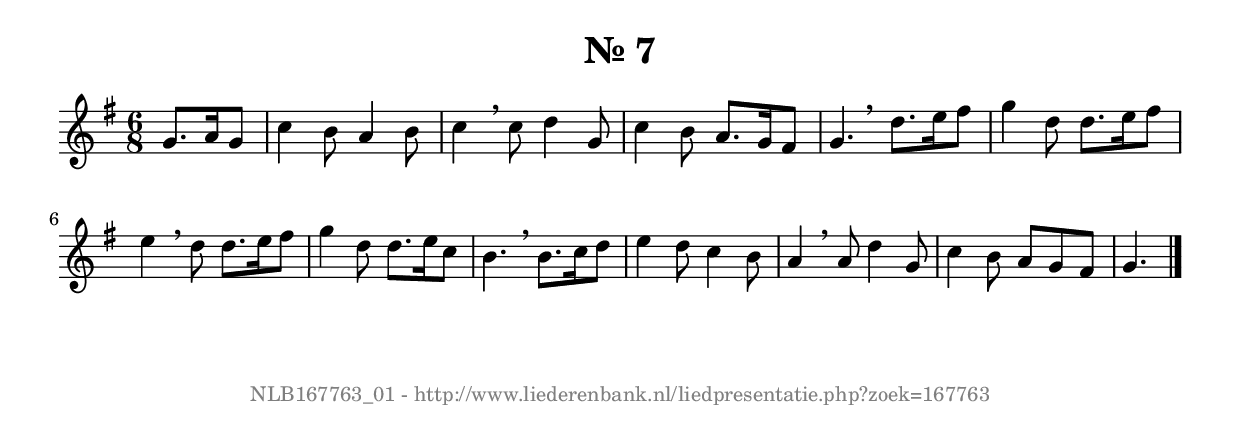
%
% produced by wce2krn 1.64 (7 June 2014)
%
\version"2.16"
#(append! paper-alist '(("long" . (cons (* 210 mm) (* 2000 mm)))))
#(set-default-paper-size "long")
sb = {\breathe}
mBreak = {\breathe }
bBreak = {\breathe }
x = {\once\override NoteHead #'style = #'cross }
gl=\glissando
itime={\override Staff.TimeSignature #'stencil = ##f }
ficta = {\once\set suggestAccidentals = ##t}
fine = {\once\override Score.RehearsalMark #'self-alignment-X = #1 \mark \markup {\italic{Fine}}}
dc = {\once\override Score.RehearsalMark #'self-alignment-X = #1 \mark \markup {\italic{D.C.}}}
dcf = {\once\override Score.RehearsalMark #'self-alignment-X = #1 \mark \markup {\italic{D.C. al Fine}}}
dcc = {\once\override Score.RehearsalMark #'self-alignment-X = #1 \mark \markup {\italic{D.C. al Coda}}}
ds = {\once\override Score.RehearsalMark #'self-alignment-X = #1 \mark \markup {\italic{D.S.}}}
dsf = {\once\override Score.RehearsalMark #'self-alignment-X = #1 \mark \markup {\italic{D.S. al Fine}}}
dsc = {\once\override Score.RehearsalMark #'self-alignment-X = #1 \mark \markup {\italic{D.S. al Coda}}}
pv = {\set Score.repeatCommands = #'((volta "1"))}
sv = {\set Score.repeatCommands = #'((volta "2"))}
tv = {\set Score.repeatCommands = #'((volta "3"))}
qv = {\set Score.repeatCommands = #'((volta "4"))}
xv = {\set Score.repeatCommands = #'((volta #f))}
\header{ tagline = ""
title = "Nr. 7"
}
\score {{
\key g \major
\relative g'
{
\set melismaBusyProperties = #'()
\partial 32*12
\time 6/8
\tempo 4=120
\override Score.MetronomeMark #'transparent = ##t
\override Score.RehearsalMark #'break-visibility = #(vector #t #t #f)
g8. a16 g8 c4 b8 a4 b8 c4 \sb c8 d4 g,8 c4 b8 a8. g16 fis8 g4. \bar":|:" \bBreak
d'8. e16 fis8 g4 d8 d8. e16 fis8 e4 \sb d8 d8. e16 fis8 g4 d8 d8. e16 c8 b4. \sb b8. c16 d8 e4 d8 c4 b8 a4 \sb a8 d4 g,8 c4 b8 a g fis g4. \bar "|."
 }}
 \midi { }
 \layout {
            indent = 0.0\cm
}
}
\markup { \vspace #0 } \markup { \with-color #grey \fill-line { \center-column { \smaller "NLB167763_01 - http://www.liederenbank.nl/liedpresentatie.php?zoek=167763" } } }
